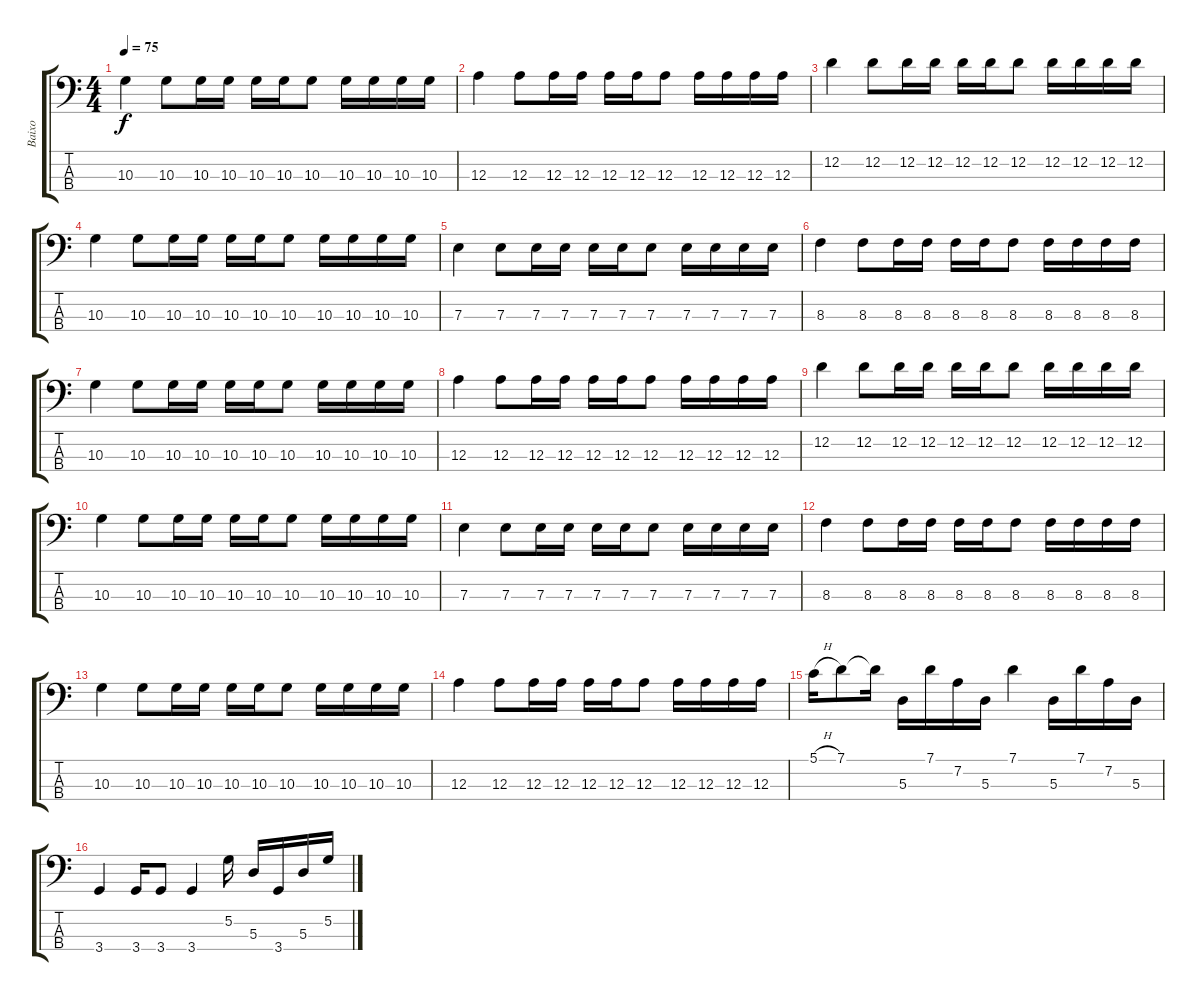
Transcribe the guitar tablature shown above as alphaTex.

\track ("Baixo" "Baixo") {instrument electricbassfinger}
\staff {score tabs}
\tuning (G2 D2 A1 E1) {hide}
\ts (4 4)
\tempo 75
\clef f4
\ks c
10.3.4{dy f} 10.3.8 10.3.16 10.3.16 10.3.16 10.3.16 10.3.8 10.3.16 10.3.16 10.3.16 10.3.16 |
12.3.4 12.3.8 12.3.16 12.3.16 12.3.16 12.3.16 12.3.8 12.3.16 12.3.16 12.3.16 12.3.16 |
12.2.4 12.2.8 12.2.16 12.2.16 12.2.16 12.2.16 12.2.8 12.2.16 12.2.16 12.2.16 12.2.16 |
10.3.4 10.3.8 10.3.16 10.3.16 10.3.16 10.3.16 10.3.8 10.3.16 10.3.16 10.3.16 10.3.16 |
7.3.4 7.3.8 7.3.16 7.3.16 7.3.16 7.3.16 7.3.8 7.3.16 7.3.16 7.3.16 7.3.16 |
8.3.4 8.3.8 8.3.16 8.3.16 8.3.16 8.3.16 8.3.8 8.3.16 8.3.16 8.3.16 8.3.16 |
10.3.4 10.3.8 10.3.16 10.3.16 10.3.16 10.3.16 10.3.8 10.3.16 10.3.16 10.3.16 10.3.16 |
12.3.4 12.3.8 12.3.16 12.3.16 12.3.16 12.3.16 12.3.8 12.3.16 12.3.16 12.3.16 12.3.16 |
12.2.4 12.2.8 12.2.16 12.2.16 12.2.16 12.2.16 12.2.8 12.2.16 12.2.16 12.2.16 12.2.16 |
10.3.4 10.3.8 10.3.16 10.3.16 10.3.16 10.3.16 10.3.8 10.3.16 10.3.16 10.3.16 10.3.16 |
7.3.4 7.3.8 7.3.16 7.3.16 7.3.16 7.3.16 7.3.8 7.3.16 7.3.16 7.3.16 7.3.16 |
8.3.4 8.3.8 8.3.16 8.3.16 8.3.16 8.3.16 8.3.8 8.3.16 8.3.16 8.3.16 8.3.16 |
10.3.4 10.3.8 10.3.16 10.3.16 10.3.16 10.3.16 10.3.8 10.3.16 10.3.16 10.3.16 10.3.16 |
12.3.4 12.3.8 12.3.16 12.3.16 12.3.16 12.3.16 12.3.8 12.3.16 12.3.16 12.3.16 12.3.16 |
5.1{h}.16 7.1.8 7.1{t}.16 5.3.16 7.1.16 7.2.16 5.3.16 7.1.4 5.3.16 7.1.16 7.2.16 5.3.16 |
3.4.4 3.4.16 3.4.8 3.4.4 5.2.16 5.3.16 3.4.16 5.3.16 5.2.16
